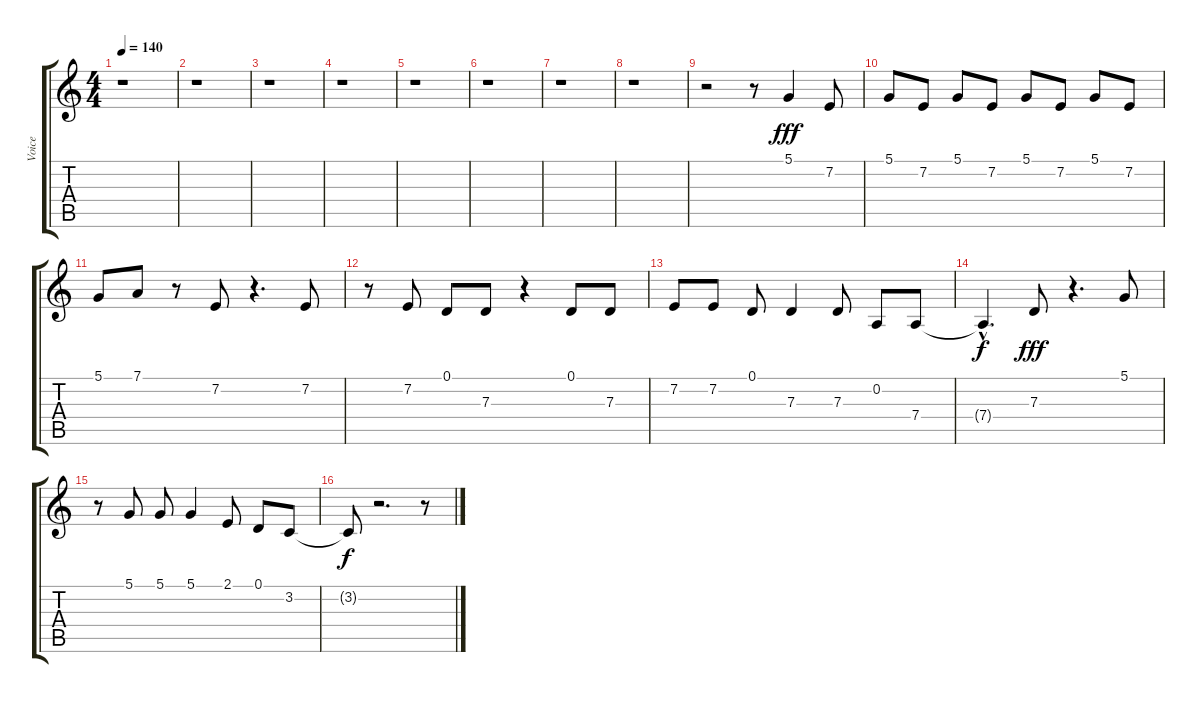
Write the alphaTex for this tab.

\track ("Voice" "Voice") {instrument tenorsax}
\staff {score tabs}
\tuning (D4 A3 G3 D3 A2 E2) {hide}
\ts (4 4)
\tempo 140
\clef g2
\ks c
r.1{dy fff instrument tenorsax} |
r.1 |
r.1 |
r.1 |
r.1 |
r.1 |
r.1 |
r.1 |
r.2 r.8 5.1.4{volume 14 instrument tenorsax} 7.2.8 |
5.1.8 7.2.8 5.1.8 7.2.8 5.1.8 7.2.8 5.1.8 7.2.8 |
5.1.8 7.1.8 r.8 7.2.8 r.4{d} 7.2.8 |
r.8 7.2.8 0.1.8 7.3.8 r.4 0.1.8 7.3.8 |
7.2.8 7.2.8 0.1.8 7.3.4 7.3.8 0.2.8 7.4.8 |
7.4{hac t}.4{d dy f} 7.3.8{dy fff} r.4{d} 5.1.8 |
r.8 5.1.8 5.1.8 5.1.4 2.1.8 0.1.8 3.2.8 |
3.2{t}.8{dy f} r.2{d} r.8
